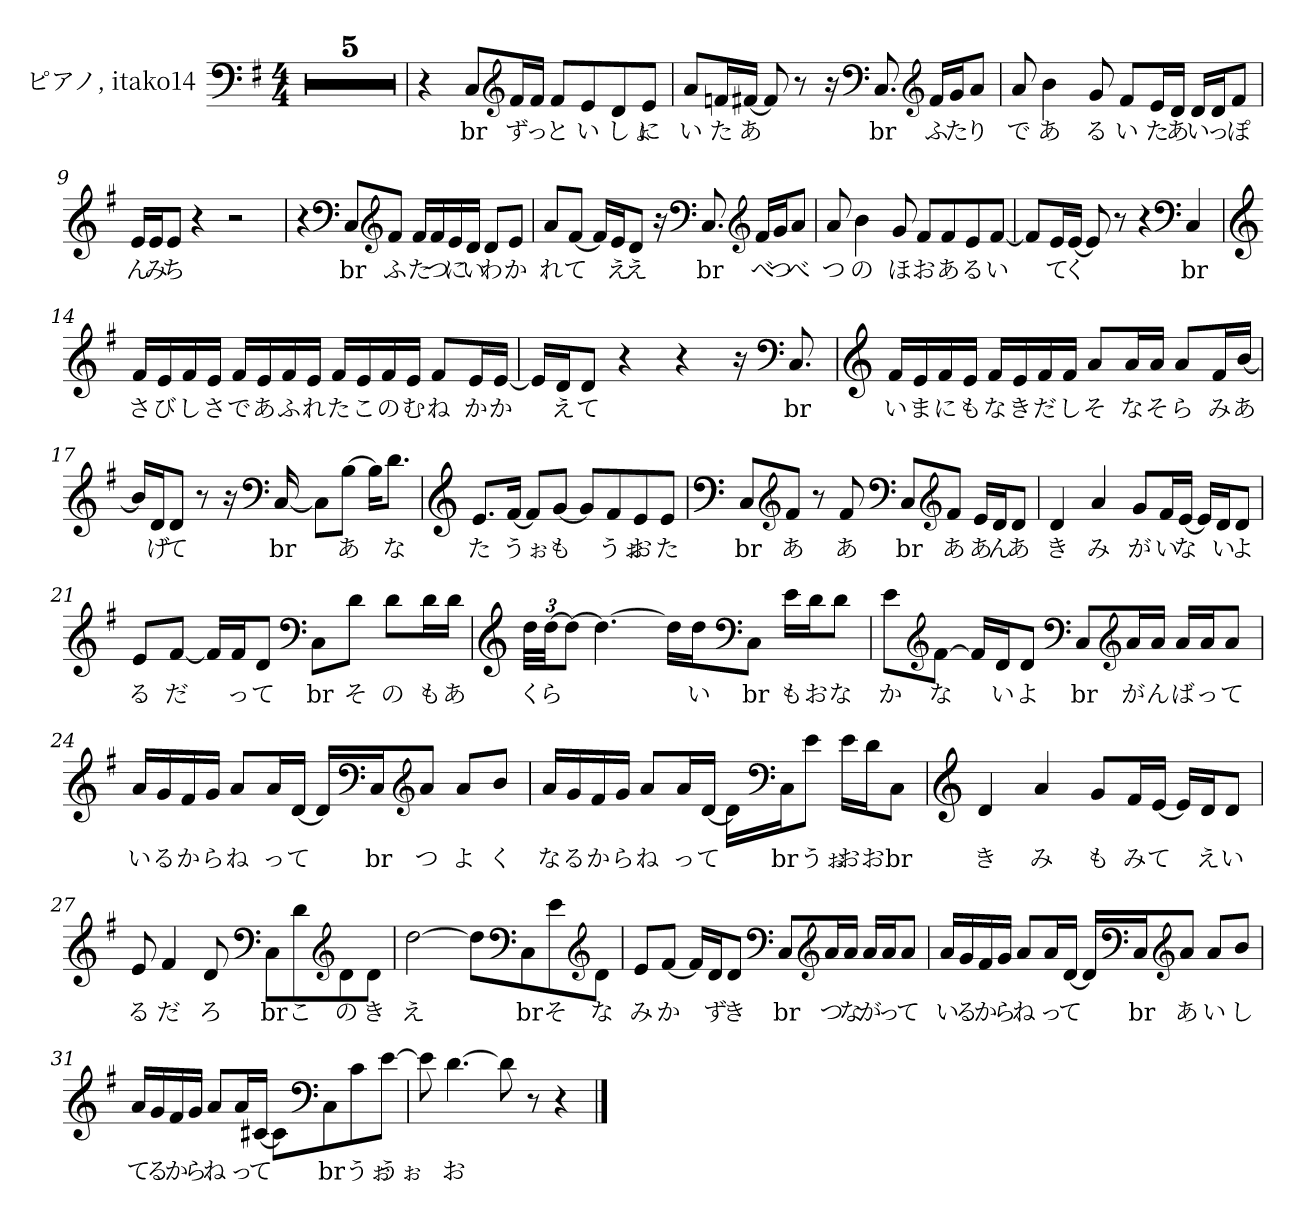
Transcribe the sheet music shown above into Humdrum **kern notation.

**kern	**text
*part1	*part1
*staff1	*staff1
*I"ピアノ, itako14	*
*clefF4	*
*k[f#]	*
*M4/4	*
*MM72	*
=1	=1
1r	.
=2	=2
1r	.
=3	=3
1r	.
=4	=4
1r	.
=5	=5
1r	.
=6	=6
4r	.
!	!LO:LY:b
8C/L	br
*clefG2	*
!	!LO:LY:b
16f#/L	ず
!	!LO:LY:b
16f#/JJ	っ
!	!LO:LY:b
8f#/L	と
!	!LO:LY:b
8e/	い
!	!LO:LY:b
8d/	しょ
!	!LO:LY:b
8e/J	に
=7	=7
!	!LO:LY:b
8a/L	い
!	!LO:LY:b
16fn/L	た
!	!LO:LY:b
[16f#X/JJ	あ
8f#/]	.
8r	.
16r	.
*clefF4	*
!	!LO:LY:b
8.C/	br
*clefG2	*
!	!LO:LY:b
16f#/LL	ふ
!	!LO:LY:b
16g/J	た
!	!LO:LY:b
8a/J	り
!!LO:LB:g=z
=8	=8
!	!LO:LY:b
8a/	で
!	!LO:LY:b
4b\	あ
!	!LO:LY:b
8g/	る
!	!LO:LY:b
8f#/L	い
!	!LO:LY:b
16e/L	た
!	!LO:LY:b
16d/JJ	あ
!	!LO:LY:b
16d/LL	い
!	!LO:LY:b
16d/J	っ
!	!LO:LY:b
8f#/J	ぽ
=9	=9
!	!LO:LY:b
16e/LL	ん
!	!LO:LY:b
16e/J	み
!	!LO:LY:b
8e/J	ち
4r	.
2r	.
=10	=10
4r	.
*clefF4	*
!	!LO:LY:b
8C/L	br
*clefG2	*
!	!LO:LY:b
8f#/J	ふ
!	!LO:LY:b
16f#/LL	た
!	!LO:LY:b
16f#/	つ
!	!LO:LY:b
16e/	に
!	!LO:LY:b
16d/JJ	い
!	!LO:LY:b
8d/L	わ
!	!LO:LY:b
8e/J	か
!!LO:LB:g=z
=11	=11
!	!LO:LY:b
8a/L	れ
!	!LO:LY:b
[8f#/J	て
16f#/LL]	.
!	!LO:LY:b
16e/J	え
!	!LO:LY:b
8d/J	え
16r	.
*clefF4	*
!	!LO:LY:b
8.C/	br
*clefG2	*
!	!LO:LY:b
16f#/LL	べ
!	!LO:LY:b
16g/J	つ
!	!LO:LY:b
8a/J	べ
=12	=12
!	!LO:LY:b
8a/	つ
!	!LO:LY:b
4b\	の
!	!LO:LY:b
8g/	ほ
!	!LO:LY:b
8f#/L	お
!	!LO:LY:b
8f#/	あ
!	!LO:LY:b
8e/	る
!	!LO:LY:b
[8f#/J	い
=13	=13
8f#/L]	.
!	!LO:LY:b
16e/L	て
!	!LO:LY:b
[16e/JJ	く
8e/]	.
8r	.
4r	.
*clefF4	*
!	!LO:LY:b
4C/	br
!!LO:LB:g=z
=14	=14
*clefG2	*
!	!LO:LY:b
16f#/LL	さ
!	!LO:LY:b
16e/	び
!	!LO:LY:b
16f#/	し
!	!LO:LY:b
16e/JJ	さ
!	!LO:LY:b
16f#/LL	で
!	!LO:LY:b
16e/	あ
!	!LO:LY:b
16f#/	ふ
!	!LO:LY:b
16e/JJ	れ
!	!LO:LY:b
16f#/LL	た
!	!LO:LY:b
16e/	こ
!	!LO:LY:b
16f#/	の
!	!LO:LY:b
16e/JJ	む
!	!LO:LY:b
8f#/L	ね
!	!LO:LY:b
16e/L	か
!	!LO:LY:b
[16e/JJ	か
=15	=15
16e/LL]	.
!	!LO:LY:b
16d/J	え
!	!LO:LY:b
8d/J	て
4r	.
4r	.
16r	.
*clefF4	*
!	!LO:LY:b
8.C/	br
!!LO:LB:g=z
=16	=16
*clefG2	*
!	!LO:LY:b
16f#/LL	い
!	!LO:LY:b
16e/	ま
!	!LO:LY:b
16f#/	に
!	!LO:LY:b
16e/JJ	も
!	!LO:LY:b
16f#/LL	な
!	!LO:LY:b
16e/	き
!	!LO:LY:b
16f#/	だ
!	!LO:LY:b
16f#/JJ	し
!	!LO:LY:b
8a/L	そ
!	!LO:LY:b
16a/L	な
!	!LO:LY:b
16a/JJ	そ
!	!LO:LY:b
8a/L	ら
!	!LO:LY:b
16f#/L	み
!	!LO:LY:b
[16b/JJ	あ
=17	=17
16b/LL]	.
!	!LO:LY:b
16d/J	げ
!	!LO:LY:b
8d/J	て
8r	.
16r	.
*clefF4	*
!	!LO:LY:b
[16C/	br
8C\L]	.
!	!LO:LY:b
[8B\J	あ
16B\KL]	.
!	!LO:LY:b
8.d\J	な
=18	=18
*clefG2	*
!	!LO:LY:b
8.e/L	た
!	!LO:LY:b
[16f#/Jk	うぉ
8f#/L]	.
!	!LO:LY:b
[8g/J	も
8g/L]	.
!	!LO:LY:b
8f#/	うぉ
!	!LO:LY:b
8e/	お
!	!LO:LY:b
8e/J	た
!!LO:LB:g=z
=19	=19
*clefF4	*
!	!LO:LY:b
8C/L	br
*clefG2	*
!	!LO:LY:b
8f#/J	あ
8r	.
!	!LO:LY:b
8f#/	あ
*clefF4	*
!	!LO:LY:b
8C/L	br
*clefG2	*
!	!LO:LY:b
8f#/J	あ
!	!LO:LY:b
16e/LL	あ
!	!LO:LY:b
16d/J	ん
!	!LO:LY:b
8d/J	あ
=20	=20
!	!LO:LY:b
4d/	き
!	!LO:LY:b
4a/	み
!	!LO:LY:b
8g/L	が
!	!LO:LY:b
16f#/L	い
!	!LO:LY:b
[16e/JJ	な
16e/LL]	.
!	!LO:LY:b
16d/J	い
!	!LO:LY:b
8d/J	よ
=21	=21
!	!LO:LY:b
8e/L	る
!	!LO:LY:b
[8f#/J	だ
16f#/LL]	.
!	!LO:LY:b
16f#/J	っ
!	!LO:LY:b
8d/J	て
*clefF4	*
!	!LO:LY:b
8C\L	br
!	!LO:LY:b
8d\J	そ
!	!LO:LY:b
8d\L	の
!	!LO:LY:b
16d\L	も
!	!LO:LY:b
16d\JJ	あ
!!LO:LB:g=z
=22	=22
*clefG2	*
*Xbrackettup	*
!	!LO:LY:b
48dd\LLL	く
!	!LO:LY:b
[48dd\JJ	ら
12dd\J_	.
4.dd\_	.
16dd\LL]	.
!	!LO:LY:b
16dd\J	い
*clefF4	*
!	!LO:LY:b
8C\J	br
!	!LO:LY:b
16e\LL	も
!	!LO:LY:b
16d\J	お
!	!LO:LY:b
8d\J	な
=23	=23
!	!LO:LY:b
8e\L	か
*clefG2	*
!	!LO:LY:b
[8f#\J	な
16f#/LL]	.
!	!LO:LY:b
16d/J	い
!	!LO:LY:b
8d/J	よ
*clefF4	*
!	!LO:LY:b
8C/L	br
*clefG2	*
!	!LO:LY:b
16a/L	が
!	!LO:LY:b
16a/JJ	ん
!	!LO:LY:b
16a/LL	ば
!	!LO:LY:b
16a/J	っ
!	!LO:LY:b
8a/J	て
!!LO:LB:g=z
=24	=24
!	!LO:LY:b
16a/LL	い
!	!LO:LY:b
16g/	る
!	!LO:LY:b
16f#/	か
!	!LO:LY:b
16g/JJ	ら
!	!LO:LY:b
8a/L	ね
!	!LO:LY:b
16a/L	っ
!	!LO:LY:b
[16d/JJ	て
16d/LL]	.
*clefF4	*
!	!LO:LY:b
16C/J	br
*clefG2	*
!	!LO:LY:b
8a/J	つ
!	!LO:LY:b
8a/L	よ
!	!LO:LY:b
8b/J	く
=25	=25
!	!LO:LY:b
16a/LL	な
!	!LO:LY:b
16g/	る
!	!LO:LY:b
16f#/	か
!	!LO:LY:b
16g/JJ	ら
!	!LO:LY:b
8a/L	ね
!	!LO:LY:b
16a/L	っ
!	!LO:LY:b
[16d/JJ	て
16d\LL]	.
*clefF4	*
!	!LO:LY:b
16C\J	br
!	!LO:LY:b
8e\J	うぉ
!	!LO:LY:b
16e\LL	お
!	!LO:LY:b
16d\J	お
!	!LO:LY:b
8C\J	br
=26	=26
*clefG2	*
!	!LO:LY:b
4d/	き
!	!LO:LY:b
4a/	み
!	!LO:LY:b
8g/L	も
!	!LO:LY:b
16f#/L	み
!	!LO:LY:b
[16e/JJ	て
16e/LL]	.
!	!LO:LY:b
16d/J	え
!	!LO:LY:b
8d/J	い
!!LO:LB:g=z
=27	=27
!	!LO:LY:b
8e/	る
!	!LO:LY:b
4f#/	だ
!	!LO:LY:b
8d/	ろ
*clefF4	*
!	!LO:LY:b
8C\L	br
!	!LO:LY:b
8d\	こ
*clefG2	*
!	!LO:LY:b
8d\	の
!	!LO:LY:b
8d\J	き
=28	=28
!	!LO:LY:b
[2dd\	え
8dd\L]	.
*clefF4	*
!	!LO:LY:b
8C\	br
!	!LO:LY:b
8e\	そ
*clefG2	*
!	!LO:LY:b
8d\J	な
=29	=29
!	!LO:LY:b
8e/L	み
!	!LO:LY:b
[8f#/J	か
16f#/LL]	.
!	!LO:LY:b
16d/J	ず
!	!LO:LY:b
8d/J	き
*clefF4	*
!	!LO:LY:b
8C/L	br
*clefG2	*
!	!LO:LY:b
16a/L	つ
!	!LO:LY:b
16a/JJ	な
!	!LO:LY:b
16a/LL	が
!	!LO:LY:b
16a/J	っ
!	!LO:LY:b
8a/J	て
!!LO:LB:g=z
=30	=30
!	!LO:LY:b
16a/LL	い
!	!LO:LY:b
16g/	る
!	!LO:LY:b
16f#/	か
!	!LO:LY:b
16g/JJ	ら
!	!LO:LY:b
8a/L	ね
!	!LO:LY:b
16a/L	っ
!	!LO:LY:b
[16d/JJ	て
16d/LL]	.
*clefF4	*
!	!LO:LY:b
16C/J	br
*clefG2	*
!	!LO:LY:b
8a/J	あ
!	!LO:LY:b
8a/L	い
!	!LO:LY:b
8b/J	し
=31	=31
!	!LO:LY:b
16a/LL	て
!	!LO:LY:b
16g/	る
!	!LO:LY:b
16f#/	か
!	!LO:LY:b
16g/JJ	ら
!	!LO:LY:b
8a/L	ね
!	!LO:LY:b
16a/L	っ
!	!LO:LY:b
[16c#X/JJ	て
8c#\L]	.
*clefF4	*
!	!LO:LY:b
8C\	br
!	!LO:LY:b
8c#\	うぉ
!	!LO:LY:b
[8e\J	うぉ
=32	=32
8e\]	.
!	!LO:LY:b
[4.d\	お
8d\]	.
8r	.
4r	.
==	==
*-	*-
